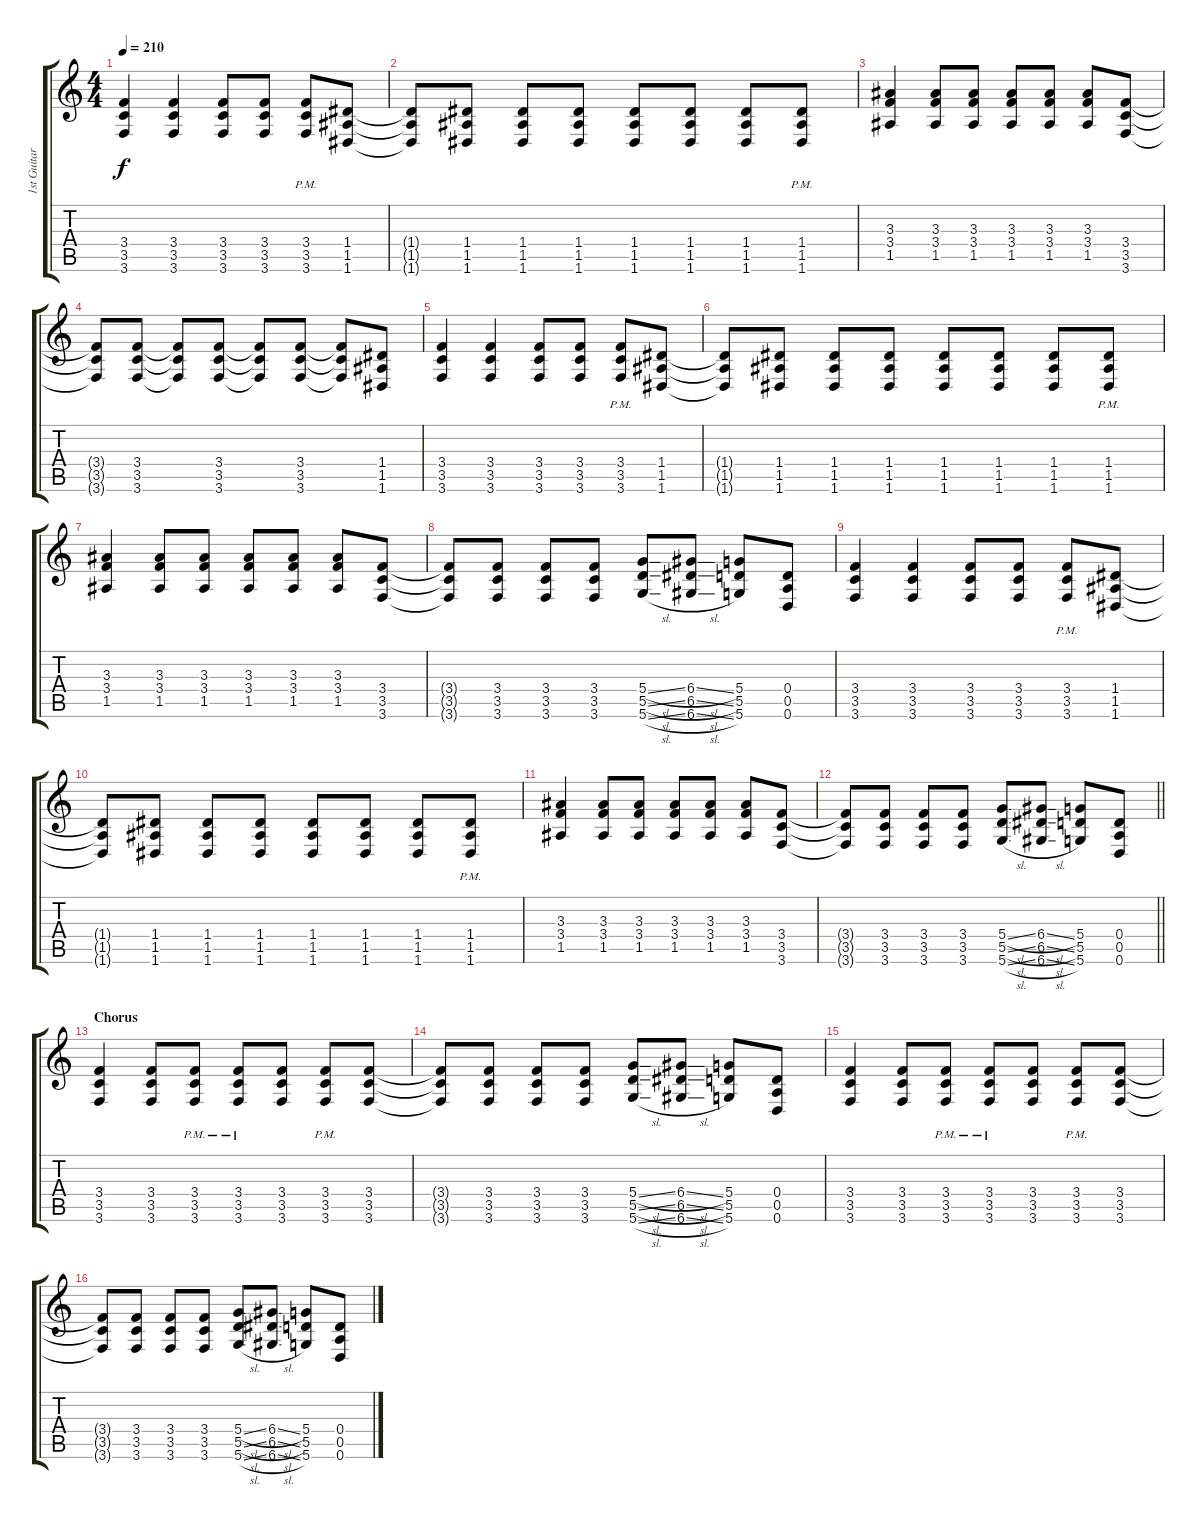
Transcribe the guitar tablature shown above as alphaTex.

\track ("1st Guitar" "1st Guitar") {instrument distortionguitar}
\staff {score tabs}
\tuning (E4 B3 G3 D3 A2 D2) {hide}
\ts (4 4)
\tempo 210
\clef g2
\ks c
(3.4 3.5 3.6).4{dy f} (3.4 3.5 3.6).4 (3.4 3.5 3.6).8 (3.4 3.5 3.6).8 (3.4{pm} 3.5{pm} 3.6{pm}).8 (1.4 1.5 1.6).8 |
(1.4{t} 1.5{t} 1.6{t}).8 (1.4 1.5 1.6).8 (1.4 1.5 1.6).8 (1.4 1.5 1.6).8 (1.4 1.5 1.6).8 (1.4 1.5 1.6).8 (1.4 1.5 1.6).8 (1.4{pm} 1.5{pm} 1.6{pm}).8 |
(3.3 3.4 1.5).4 (3.3 3.4 1.5).8 (3.3 3.4 1.5).8 (3.3 3.4 1.5).8 (3.3 3.4 1.5).8 (3.3 3.4 1.5).8 (3.4 3.5 3.6).8 |
(3.4{t} 3.5{t} 3.6{t}).8 (3.4 3.5 3.6).8 (3.4{t} 3.5{t} 3.6{t}).8 (3.4 3.5 3.6).8 (3.4{t} 3.5{t} 3.6{t}).8 (3.4 3.5 3.6).8 (3.4{t} 3.5{t} 3.6{t}).8 (1.4 1.5 1.6).8 |
(3.4 3.5 3.6).4 (3.4 3.5 3.6).4 (3.4 3.5 3.6).8 (3.4 3.5 3.6).8 (3.4{pm} 3.5{pm} 3.6{pm}).8 (1.4 1.5 1.6).8 |
(1.4{t} 1.5{t} 1.6{t}).8 (1.4 1.5 1.6).8 (1.4 1.5 1.6).8 (1.4 1.5 1.6).8 (1.4 1.5 1.6).8 (1.4 1.5 1.6).8 (1.4 1.5 1.6).8 (1.4{pm} 1.5{pm} 1.6{pm}).8 |
(3.3 3.4 1.5).4 (3.3 3.4 1.5).8 (3.3 3.4 1.5).8 (3.3 3.4 1.5).8 (3.3 3.4 1.5).8 (3.3 3.4 1.5).8 (3.4 3.5 3.6).8 |
(3.4{t} 3.5{t} 3.6{t}).8 (3.4 3.5 3.6).8 (3.4 3.5 3.6).8 (3.4 3.5 3.6).8 (5.4{sl} 5.5{sl} 5.6{sl}).8 (6.4{sl} 6.5{sl} 6.6{sl}).8 (5.4 5.5 5.6).8 (0.4 0.5 0.6).8 |
(3.4 3.5 3.6).4 (3.4 3.5 3.6).4 (3.4 3.5 3.6).8 (3.4 3.5 3.6).8 (3.4{pm} 3.5{pm} 3.6{pm}).8 (1.4 1.5 1.6).8 |
(1.4{t} 1.5{t} 1.6{t}).8 (1.4 1.5 1.6).8 (1.4 1.5 1.6).8 (1.4 1.5 1.6).8 (1.4 1.5 1.6).8 (1.4 1.5 1.6).8 (1.4 1.5 1.6).8 (1.4{pm} 1.5{pm} 1.6{pm}).8 |
(3.3 3.4 1.5).4 (3.3 3.4 1.5).8 (3.3 3.4 1.5).8 (3.3 3.4 1.5).8 (3.3 3.4 1.5).8 (3.3 3.4 1.5).8 (3.4 3.5 3.6).8 |
\barLineRight lightlight
(3.4{t} 3.5{t} 3.6{t}).8 (3.4 3.5 3.6).8 (3.4 3.5 3.6).8 (3.4 3.5 3.6).8 (5.4{sl} 5.5{sl} 5.6{sl}).8 (6.4{sl} 6.5{sl} 6.6{sl}).8 (5.4 5.5 5.6).8 (0.4 0.5 0.6).8 |
\section ("" "Chorus")
(3.4 3.5 3.6).4{balance 0} (3.4 3.5 3.6).8 (3.4{pm} 3.5{pm} 3.6{pm}).8 (3.4{pm} 3.5{pm} 3.6{pm}).8 (3.4 3.5 3.6).8 (3.4{pm} 3.5{pm} 3.6{pm}).8 (3.4 3.5 3.6).8 |
(3.4{t} 3.5{t} 3.6{t}).8 (3.4 3.5 3.6).8 (3.4 3.5 3.6).8 (3.4 3.5 3.6).8 (5.4{sl} 5.5{sl} 5.6{sl}).8 (6.4{sl} 6.5{sl} 6.6{sl}).8 (5.4 5.5 5.6).8 (0.4 0.5 0.6).8 |
(3.4 3.5 3.6).4 (3.4 3.5 3.6).8 (3.4{pm} 3.5{pm} 3.6{pm}).8 (3.4{pm} 3.5{pm} 3.6{pm}).8 (3.4 3.5 3.6).8 (3.4{pm} 3.5{pm} 3.6{pm}).8 (3.4 3.5 3.6).8 |
(3.4{t} 3.5{t} 3.6{t}).8 (3.4 3.5 3.6).8 (3.4 3.5 3.6).8 (3.4 3.5 3.6).8 (5.4{sl} 5.5{sl} 5.6{sl}).8 (6.4{sl} 6.5{sl} 6.6{sl}).8 (5.4 5.5 5.6).8 (0.4 0.5 0.6).8
